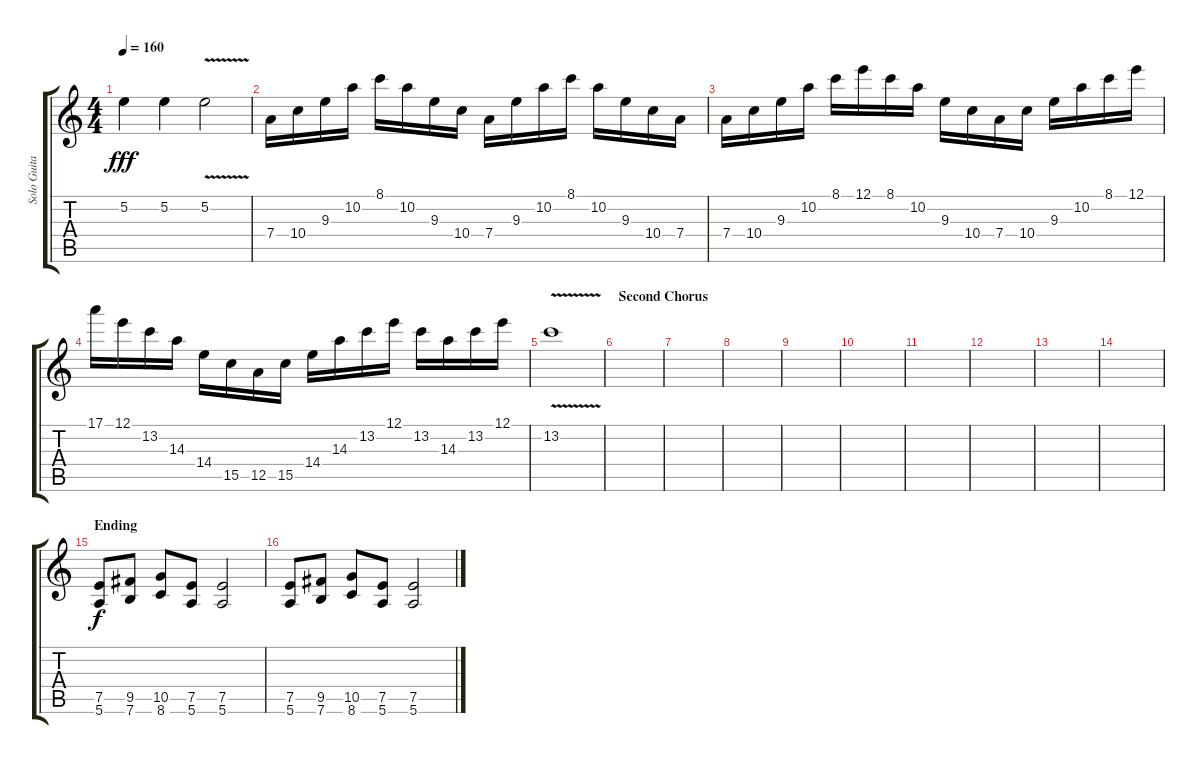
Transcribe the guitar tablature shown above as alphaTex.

\track ("Solo Guitar" "Solo Guita") {instrument distortionguitar}
\staff {score tabs}
\tuning (E4 B3 G3 D3 A2 E2) {hide}
\ts (4 4)
\tempo 160
\clef g2
\ks c
5.2.4{dy fff} 5.2.4 5.2{v}.2 |
7.4.16 10.4.16 9.3.16 10.2.16 8.1.16 10.2.16 9.3.16 10.4.16 7.4.16 9.3.16 10.2.16 8.1.16 10.2.16 9.3.16 10.4.16 7.4.16 |
7.4.16 10.4.16 9.3.16 10.2.16 8.1.16 12.1.16 8.1.16 10.2.16 9.3.16 10.4.16 7.4.16 10.4.16 9.3.16 10.2.16 8.1.16 12.1.16 |
17.1.16 12.1.16 13.2.16 14.3.16 14.4.16 15.5.16 12.5.16 15.5.16 14.4.16 14.3.16 13.2.16 12.1.16 13.2.16 14.3.16 13.2.16 12.1.16 |
13.2{v}.1 |
\section ("" "Second Chorus")
|
|
|
|
|
|
|
|
|
\section ("" "Ending")
(7.5 5.6).8{dy f} (9.5 7.6).8 (10.5 8.6).8 (7.5 5.6).8 (7.5 5.6).2 |
(7.5 5.6).8 (9.5 7.6).8 (10.5 8.6).8 (7.5 5.6).8 (7.5 5.6).2
